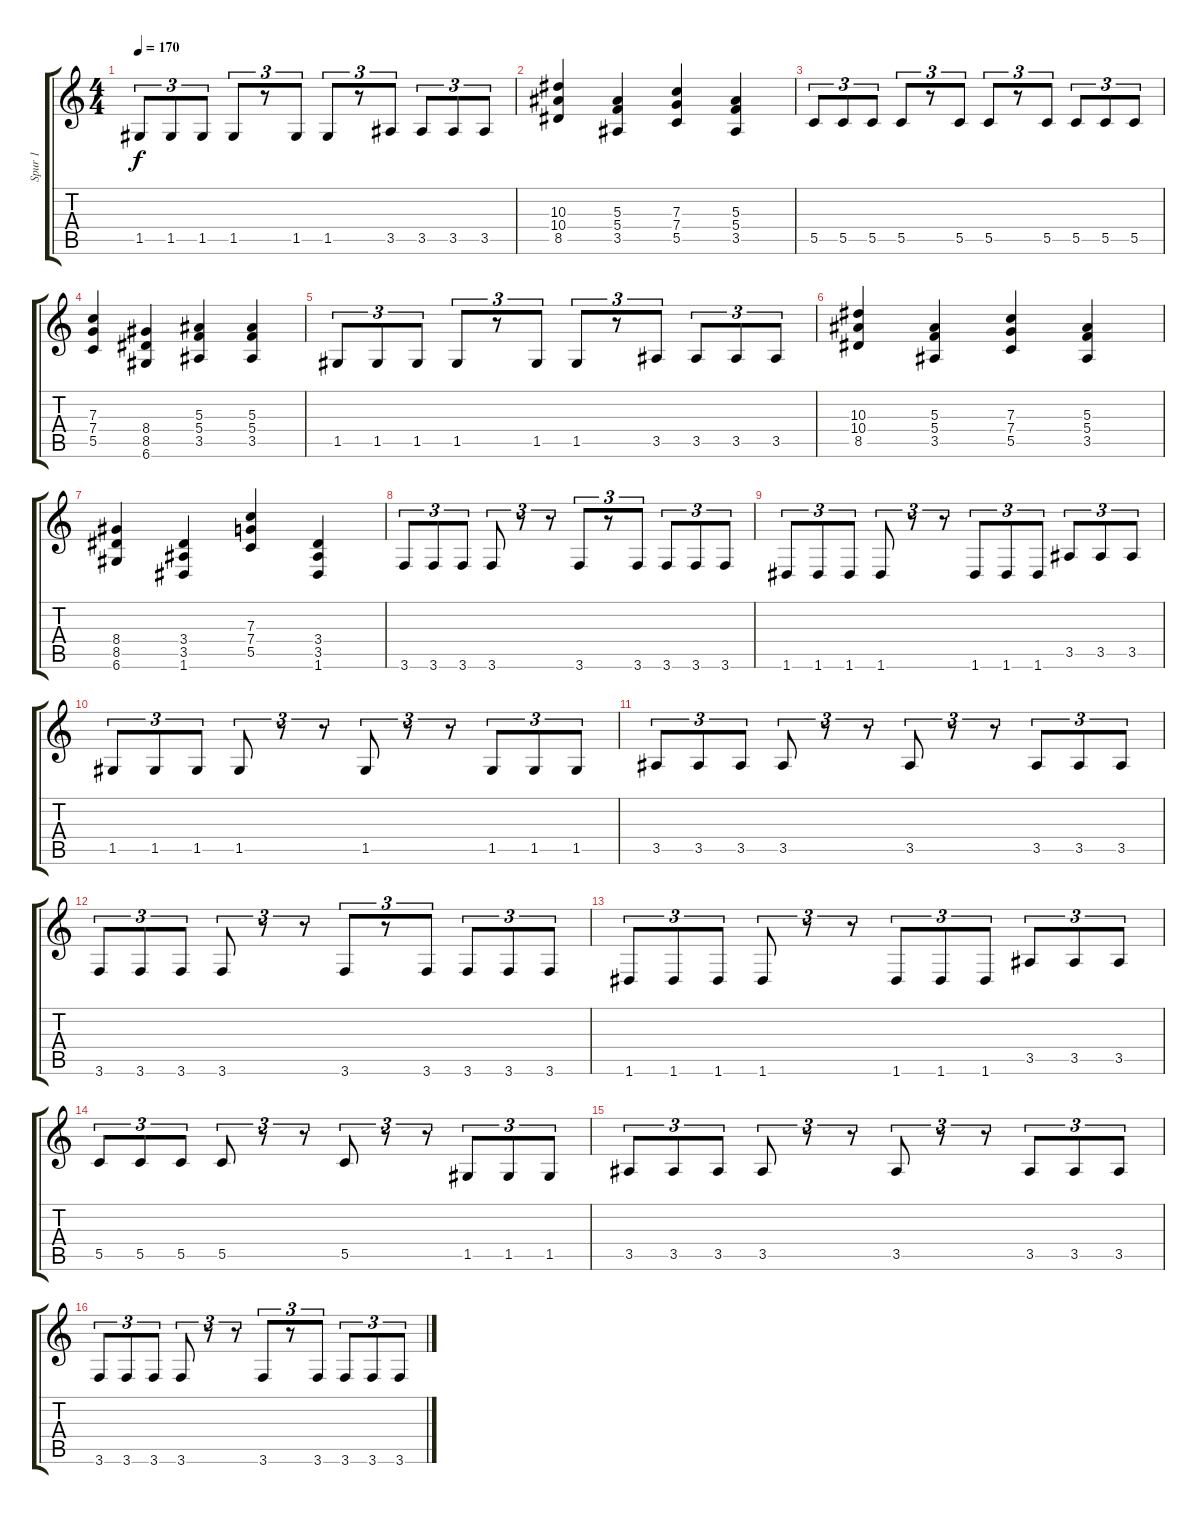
\track ("Spur 1" "Spur 1") {instrument distortionguitar}
\staff {score tabs}
\tuning (D4 A3 F3 C3 G2 D2) {hide}
\ts (4 4)
\tempo 170
\clef g2
\ks c
1.5.8{tu (3 2) dy f} 1.5.8{tu (3 2)} 1.5.8{tu (3 2)} 1.5.8{tu (3 2)} r.8{tu (3 2)} 1.5.8{tu (3 2)} 1.5.8{tu (3 2)} r.8{tu (3 2)} 3.5.8{tu (3 2)} 3.5.8{tu (3 2)} 3.5.8{tu (3 2)} 3.5.8{tu (3 2)} |
(10.3 10.4 8.5).4 (5.3 5.4 3.5).4 (7.3 7.4 5.5).4 (5.3 5.4 3.5).4 |
5.5.8{tu (3 2)} 5.5.8{tu (3 2)} 5.5.8{tu (3 2)} 5.5.8{tu (3 2)} r.8{tu (3 2)} 5.5.8{tu (3 2)} 5.5.8{tu (3 2)} r.8{tu (3 2)} 5.5.8{tu (3 2)} 5.5.8{tu (3 2)} 5.5.8{tu (3 2)} 5.5.8{tu (3 2)} |
(7.3 7.4 5.5).4 (8.4 8.5 6.6).4 (5.3 5.4 3.5).4 (5.3 5.4 3.5).4 |
1.5.8{tu (3 2)} 1.5.8{tu (3 2)} 1.5.8{tu (3 2)} 1.5.8{tu (3 2)} r.8{tu (3 2)} 1.5.8{tu (3 2)} 1.5.8{tu (3 2)} r.8{tu (3 2)} 3.5.8{tu (3 2)} 3.5.8{tu (3 2)} 3.5.8{tu (3 2)} 3.5.8{tu (3 2)} |
(10.3 10.4 8.5).4 (5.3 5.4 3.5).4 (7.3 7.4 5.5).4 (5.3 5.4 3.5).4 |
(8.4 8.5 6.6).4 (3.4 3.5 1.6).4 (7.3 7.4 5.5).4 (3.4 3.5 1.6).4 |
3.6.8{tu (3 2)} 3.6.8{tu (3 2)} 3.6.8{tu (3 2)} 3.6.8{tu (3 2)} r.8{tu (3 2)} r.8{tu (3 2)} 3.6.8{tu (3 2)} r.8{tu (3 2)} 3.6.8{tu (3 2)} 3.6.8{tu (3 2)} 3.6.8{tu (3 2)} 3.6.8{tu (3 2)} |
1.6.8{tu (3 2)} 1.6.8{tu (3 2)} 1.6.8{tu (3 2)} 1.6.8{tu (3 2)} r.8{tu (3 2)} r.8{tu (3 2)} 1.6.8{tu (3 2)} 1.6.8{tu (3 2)} 1.6.8{tu (3 2)} 3.5.8{tu (3 2)} 3.5.8{tu (3 2)} 3.5.8{tu (3 2)} |
1.5.8{tu (3 2)} 1.5.8{tu (3 2)} 1.5.8{tu (3 2)} 1.5.8{tu (3 2)} r.8{tu (3 2)} r.8{tu (3 2)} 1.5.8{tu (3 2)} r.8{tu (3 2)} r.8{tu (3 2)} 1.5.8{tu (3 2)} 1.5.8{tu (3 2)} 1.5.8{tu (3 2)} |
3.5.8{tu (3 2)} 3.5.8{tu (3 2)} 3.5.8{tu (3 2)} 3.5.8{tu (3 2)} r.8{tu (3 2)} r.8{tu (3 2)} 3.5.8{tu (3 2)} r.8{tu (3 2)} r.8{tu (3 2)} 3.5.8{tu (3 2)} 3.5.8{tu (3 2)} 3.5.8{tu (3 2)} |
3.6.8{tu (3 2)} 3.6.8{tu (3 2)} 3.6.8{tu (3 2)} 3.6.8{tu (3 2)} r.8{tu (3 2)} r.8{tu (3 2)} 3.6.8{tu (3 2)} r.8{tu (3 2)} 3.6.8{tu (3 2)} 3.6.8{tu (3 2)} 3.6.8{tu (3 2)} 3.6.8{tu (3 2)} |
1.6.8{tu (3 2)} 1.6.8{tu (3 2)} 1.6.8{tu (3 2)} 1.6.8{tu (3 2)} r.8{tu (3 2)} r.8{tu (3 2)} 1.6.8{tu (3 2)} 1.6.8{tu (3 2)} 1.6.8{tu (3 2)} 3.5.8{tu (3 2)} 3.5.8{tu (3 2)} 3.5.8{tu (3 2)} |
5.5.8{tu (3 2)} 5.5.8{tu (3 2)} 5.5.8{tu (3 2)} 5.5.8{tu (3 2)} r.8{tu (3 2)} r.8{tu (3 2)} 5.5.8{tu (3 2)} r.8{tu (3 2)} r.8{tu (3 2)} 1.5.8{tu (3 2)} 1.5.8{tu (3 2)} 1.5.8{tu (3 2)} |
3.5.8{tu (3 2)} 3.5.8{tu (3 2)} 3.5.8{tu (3 2)} 3.5.8{tu (3 2)} r.8{tu (3 2)} r.8{tu (3 2)} 3.5.8{tu (3 2)} r.8{tu (3 2)} r.8{tu (3 2)} 3.5.8{tu (3 2)} 3.5.8{tu (3 2)} 3.5.8{tu (3 2)} |
3.6.8{tu (3 2)} 3.6.8{tu (3 2)} 3.6.8{tu (3 2)} 3.6.8{tu (3 2)} r.8{tu (3 2)} r.8{tu (3 2)} 3.6.8{tu (3 2)} r.8{tu (3 2)} 3.6.8{tu (3 2)} 3.6.8{tu (3 2)} 3.6.8{tu (3 2)} 3.6.8{tu (3 2)}
